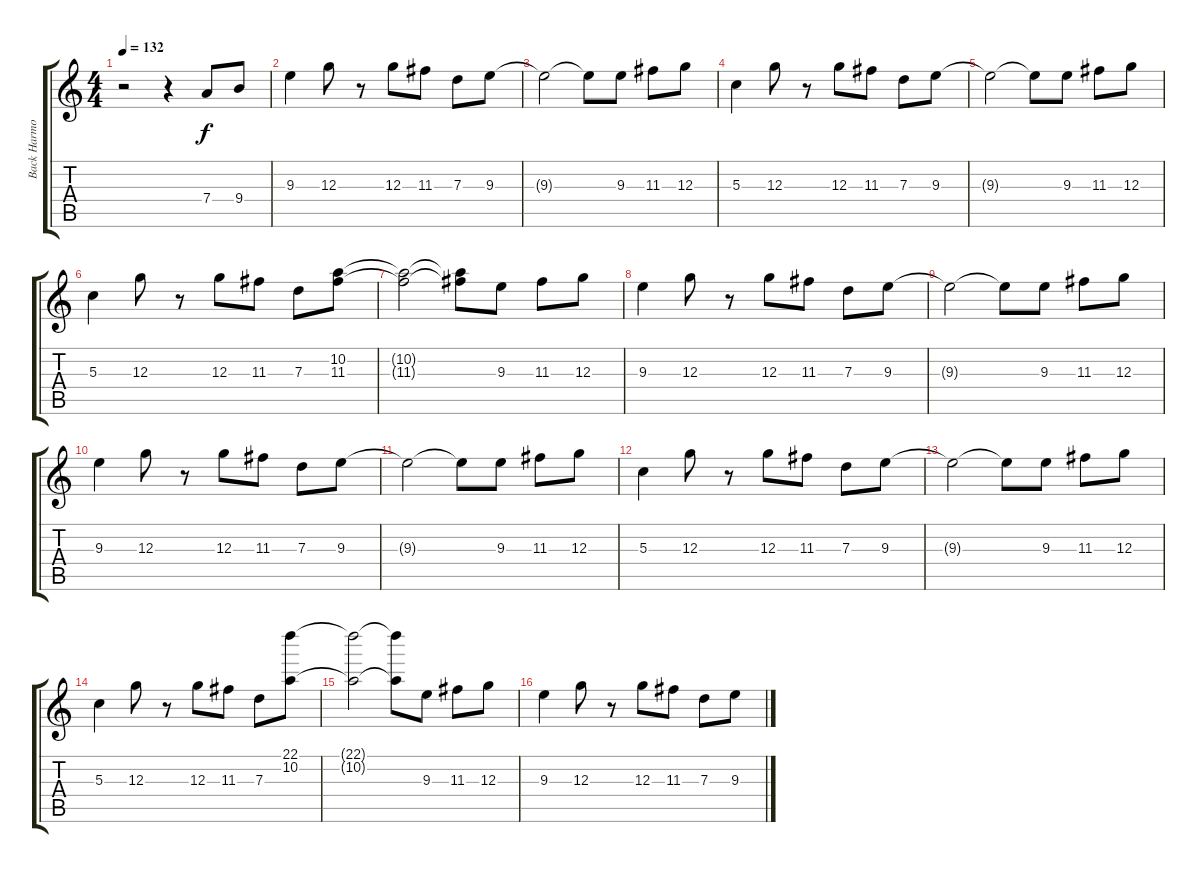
\track ("Back Harmonies" "Back Harmo") {instrument distortionguitar}
\staff {score tabs}
\tuning (E4 B3 G3 D3 A2 E2) {hide}
\ts (4 4)
\tempo 132
\clef g2
\ks c
r.2{dy f instrument distortionguitar} r.4 7.4.8 9.4.8 |
9.3.4 12.3.8 r.8 12.3.8 11.3.8 7.3.8 9.3.8 |
9.3{t}.2 9.3{t}.8 9.3.8 11.3.8 12.3.8 |
5.3.4 12.3.8 r.8 12.3.8 11.3.8 7.3.8 9.3.8 |
9.3{t}.2 9.3{t}.8 9.3.8 11.3.8 12.3.8 |
5.3.4 12.3.8 r.8 12.3.8 11.3.8 7.3.8 (10.2 11.3).8 |
(10.2{t} 11.3{t}).2 (10.2{t} 11.3{t}).8 9.3.8 11.3.8 12.3.8 |
9.3.4 12.3.8 r.8 12.3.8 11.3.8 7.3.8 9.3.8 |
9.3{t}.2 9.3{t}.8 9.3.8 11.3.8 12.3.8 |
9.3.4 12.3.8 r.8 12.3.8 11.3.8 7.3.8 9.3.8 |
9.3{t}.2 9.3{t}.8 9.3.8 11.3.8 12.3.8 |
5.3.4 12.3.8 r.8 12.3.8 11.3.8 7.3.8 9.3.8 |
9.3{t}.2 9.3{t}.8 9.3.8 11.3.8 12.3.8 |
5.3.4 12.3.8 r.8 12.3.8 11.3.8 7.3.8 (22.1 10.2).8 |
(22.1{t} 10.2{t}).2 (22.1{t} 10.2{t}).8 9.3.8 11.3.8 12.3.8 |
9.3.4 12.3.8 r.8 12.3.8 11.3.8 7.3.8 9.3.8
